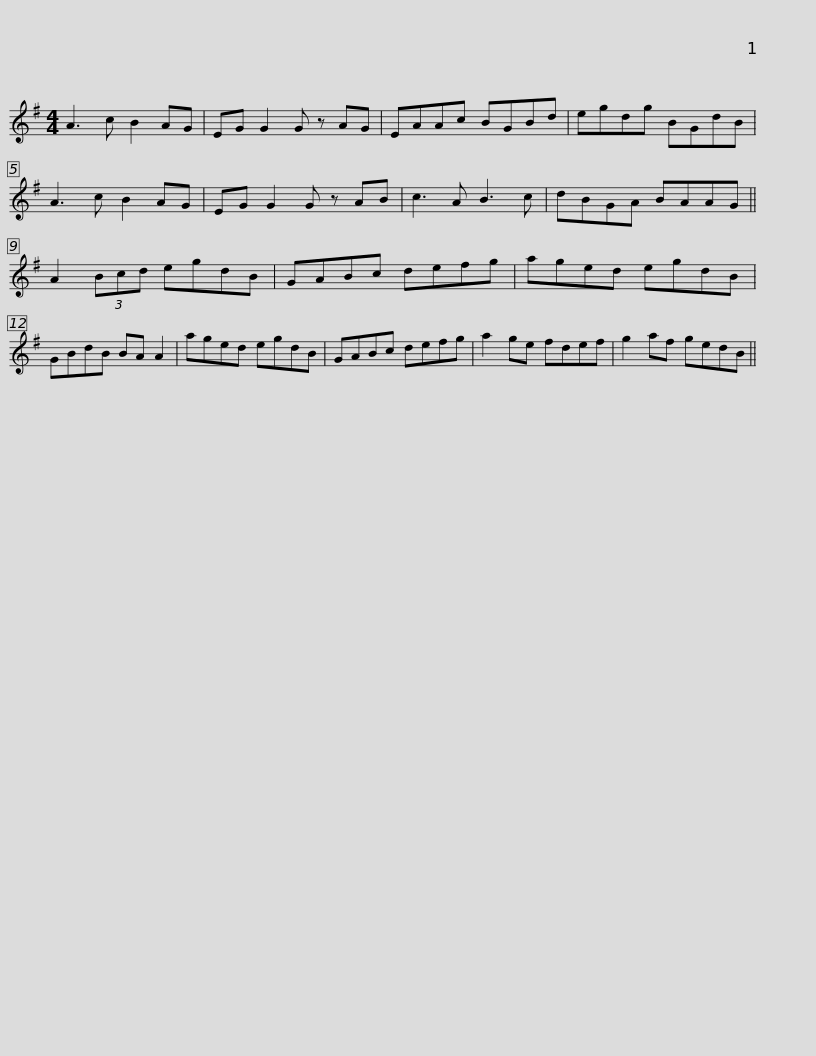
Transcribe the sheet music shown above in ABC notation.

X:1
L:1/8
M:4/4
I:linebreak $
K:G
V:1 treble
V:1
 A3 c B2 AG | EG G2 G z AG | EAAc BGBd | egdg BGdB | A3 c B2 AG | %5
 EG G2 G z AB |$ c3 A B3 c | dBGA BAAG || A2 (3Bcd egdB | GABc defg | %10
 aged egdB | GBdB BA A2 |$ aged egdB | GABc defg | a2 ge fdef | %15
 g2 af gedB || %16
